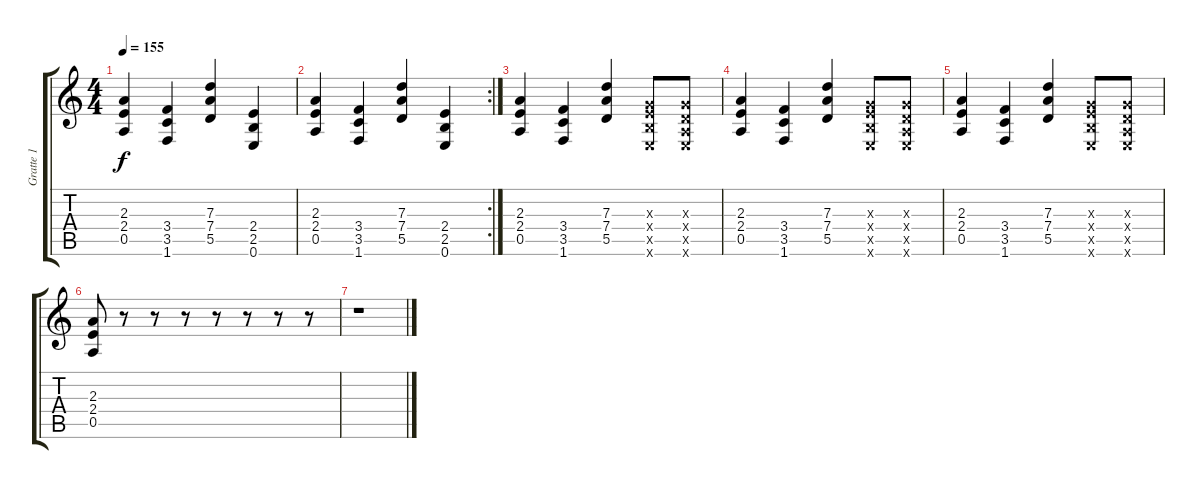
\track ("Gratte 1" "Gratte 1") {instrument overdrivenguitar}
\staff {score tabs}
\tuning (E4 B3 G3 D3 A2 E2) {hide}
\ts (4 4)
\tempo 155
\clef g2
\ks c
(2.3 2.4 0.5).4{dy f} (3.4 3.5 1.6).4 (7.3 7.4 5.5).4 (2.4 2.5 0.6).4 |
\rc 2
(2.3 2.4 0.5).4 (3.4 3.5 1.6).4 (7.3 7.4 5.5).4 (2.4 2.5 0.6).4 |
(2.3 2.4 0.5).4 (3.4 3.5 1.6).4 (7.3 7.4 5.5).4 (0.3{x} 2.4{x} 2.5{x} 0.6{x}).8 (0.3{x} 0.4{x} 0.5{x} 0.6{x}).8 |
(2.3 2.4 0.5).4 (3.4 3.5 1.6).4 (7.3 7.4 5.5).4 (0.3{x} 2.4{x} 2.5{x} 0.6{x}).8 (0.3{x} 0.4{x} 0.5{x} 0.6{x}).8 |
(2.3 2.4 0.5).4 (3.4 3.5 1.6).4 (7.3 7.4 5.5).4 (0.3{x} 2.4{x} 2.5{x} 0.6{x}).8 (0.3{x} 0.4{x} 0.5{x} 0.6{x}).8 |
(2.3 2.4 0.5).8 r.8 r.8 r.8 r.8 r.8 r.8 r.8 |
r.1
